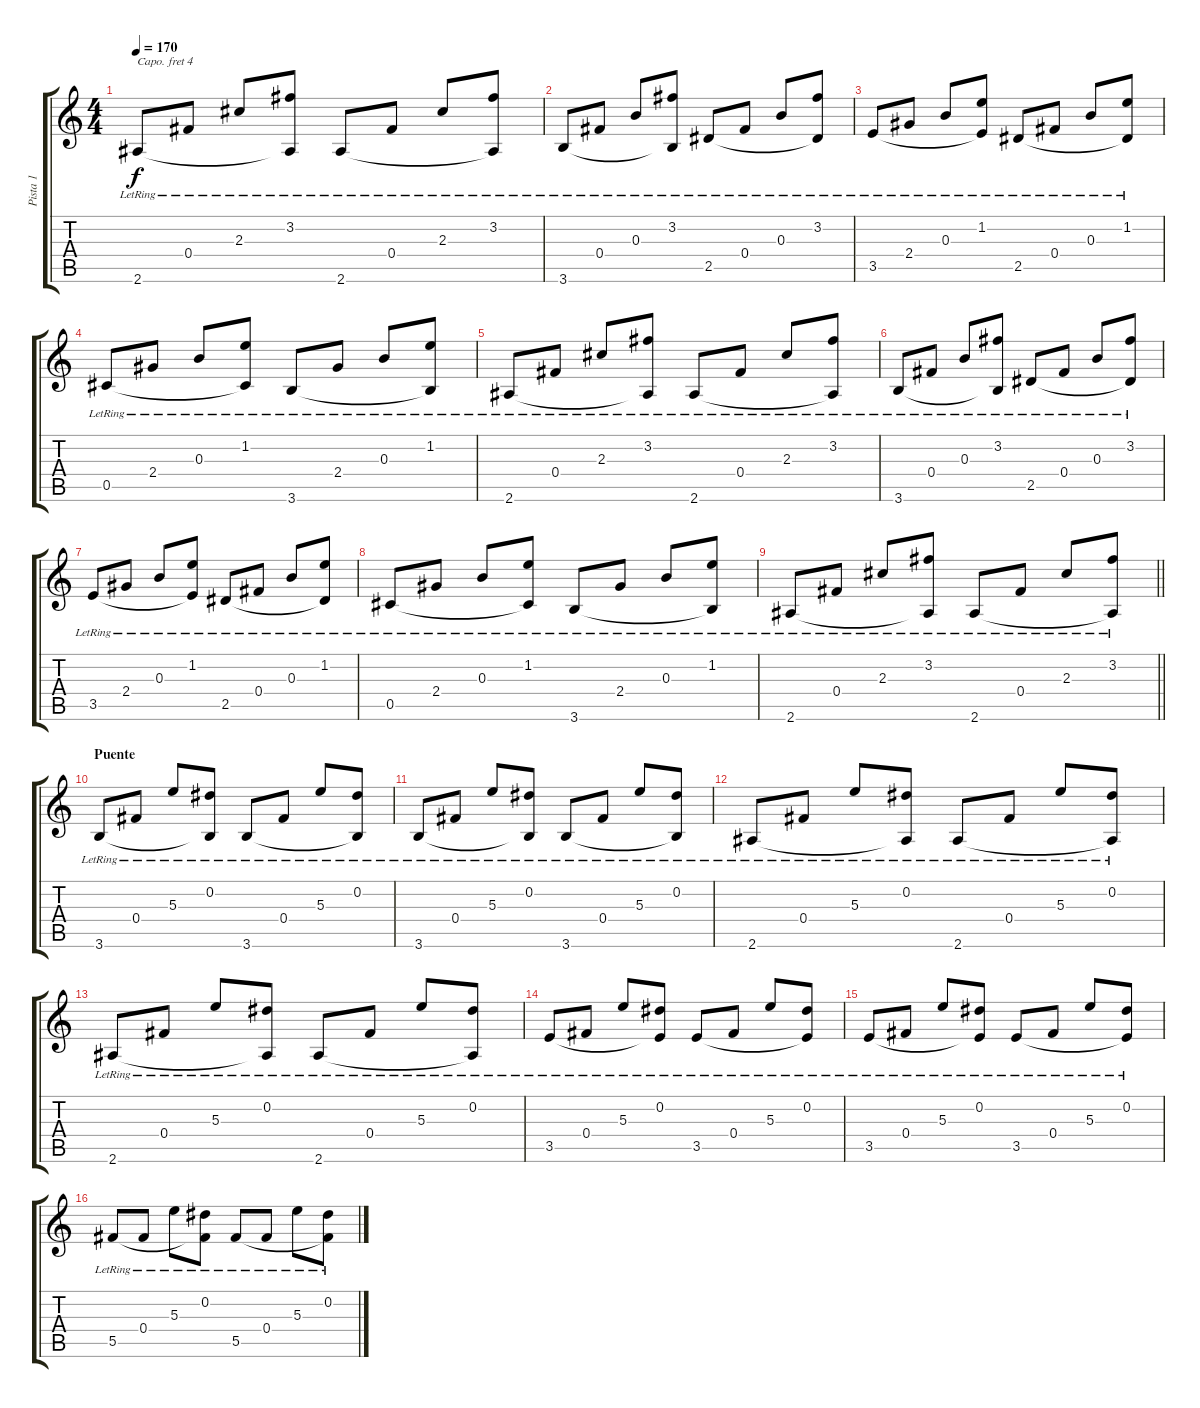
\track ("Pista 1" "Pista 1") {instrument acousticguitarsteel}
\staff {score tabs}
\capo 4
\tuning (E4 B3 G3 D3 A2 E2) {hide}
\ts (4 4)
\tempo 170
\clef g2
\ks c
2.6{lr}.8{dy f} 0.4{lr}.8 2.3{lr}.8 (3.2{lr} 2.6{t}).8 2.6{lr}.8 0.4{lr}.8 2.3{lr}.8 (3.2{lr} 2.6{t}).8 |
3.6{lr}.8 0.4{lr}.8 0.3{lr}.8 (3.2{lr} 3.6{t}).8 2.5{lr}.8 0.4{lr}.8 0.3{lr}.8 (3.2{lr} 2.5{t}).8 |
3.5{lr}.8 2.4{lr}.8 0.3{lr}.8 (1.2{lr} 3.5{t}).8 2.5{lr}.8 0.4{lr}.8 0.3{lr}.8 (1.2{lr} 2.5{t}).8 |
0.5{lr}.8 2.4{lr}.8 0.3{lr}.8 (1.2{lr} 0.5{t}).8 3.6{lr}.8 2.4{lr}.8 0.3{lr}.8 (1.2{lr} 3.6{t}).8 |
2.6{lr}.8 0.4{lr}.8 2.3{lr}.8 (3.2{lr} 2.6{t}).8 2.6{lr}.8 0.4{lr}.8 2.3{lr}.8 (3.2{lr} 2.6{t}).8 |
3.6{lr}.8 0.4{lr}.8 0.3{lr}.8 (3.2{lr} 3.6{t}).8 2.5{lr}.8 0.4{lr}.8 0.3{lr}.8 (3.2{lr} 2.5{t}).8 |
3.5{lr}.8 2.4{lr}.8 0.3{lr}.8 (1.2{lr} 3.5{t}).8 2.5{lr}.8 0.4{lr}.8 0.3{lr}.8 (1.2{lr} 2.5{t}).8 |
0.5{lr}.8 2.4{lr}.8 0.3{lr}.8 (1.2{lr} 0.5{t}).8 3.6{lr}.8 2.4{lr}.8 0.3{lr}.8 (1.2{lr} 3.6{t}).8 |
\barLineRight lightlight
2.6{lr}.8 0.4{lr}.8 2.3{lr}.8 (3.2{lr} 2.6{t}).8 2.6{lr}.8 0.4{lr}.8 2.3{lr}.8 (3.2{lr} 2.6{t}).8 |
\section ("" "Puente")
3.6{lr}.8 0.4{lr}.8 5.3{lr}.8 (0.2{lr} 3.6{t}).8 3.6{lr}.8 0.4{lr}.8 5.3{lr}.8 (0.2{lr} 3.6{t}).8 |
3.6{lr}.8 0.4{lr}.8 5.3{lr}.8 (0.2{lr} 3.6{t}).8 3.6{lr}.8 0.4{lr}.8 5.3{lr}.8 (0.2{lr} 3.6{t}).8 |
2.6{lr}.8 0.4{lr}.8 5.3{lr}.8 (0.2{lr} 2.6{t}).8 2.6{lr}.8 0.4{lr}.8 5.3{lr}.8 (0.2{lr} 2.6{t}).8 |
2.6{lr}.8 0.4{lr}.8 5.3{lr}.8 (0.2{lr} 2.6{t}).8 2.6{lr}.8 0.4{lr}.8 5.3{lr}.8 (0.2{lr} 2.6{t}).8 |
3.5{lr}.8 0.4{lr}.8 5.3{lr}.8 (0.2{lr} 3.5{t}).8 3.5{lr}.8 0.4{lr}.8 5.3{lr}.8 (0.2{lr} 3.5{t}).8 |
3.5{lr}.8 0.4{lr}.8 5.3{lr}.8 (0.2{lr} 3.5{t}).8 3.5{lr}.8 0.4{lr}.8 5.3{lr}.8 (0.2{lr} 3.5{t}).8 |
5.5{lr}.8 0.4{lr}.8 5.3{lr}.8 (0.2{lr} 5.5{t}).8 5.5{lr}.8 0.4{lr}.8 5.3{lr}.8 (0.2{lr} 5.5{t}).8
